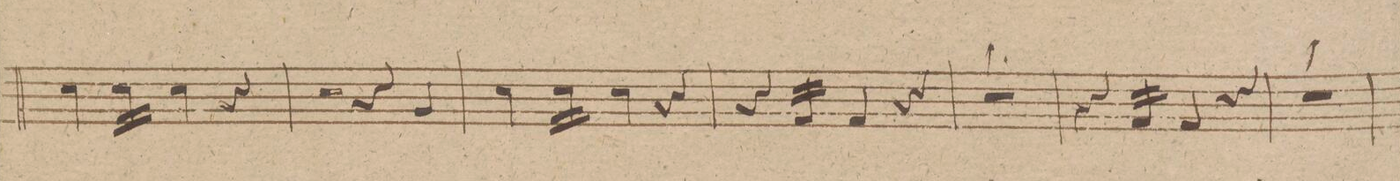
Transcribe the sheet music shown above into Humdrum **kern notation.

**kern	**dynam
*I"Tympano. E. A. H.	*
*clefF4	*
*k[f#c#g#d#]	*
*met(c)	*
*M4/4	*
4E\	.
16E\LL	.
16E\	.
16E\	.
16E\JJ	.
4E\	.
4r	.
=182	=182
2r	.
4r	.
4BB/	.
=183	=183
4E\	.
16E\LL	.
16E\	.
16E\	.
16E\JJ	.
4E\	.
4r	.
=184	=184
4r	.
16AA/LL	.
16AA/	.
16AA/	.
16AA/JJ	.
4AA/	.
4r	.
=185	=185
1r	.
=186	=186
4r	.
16AA/LL	.
16AA/	.
16AA/	.
16AA/JJ	.
4AA/	.
4r	.
=187	=187
1r	.
=188	=188
*-	*-
